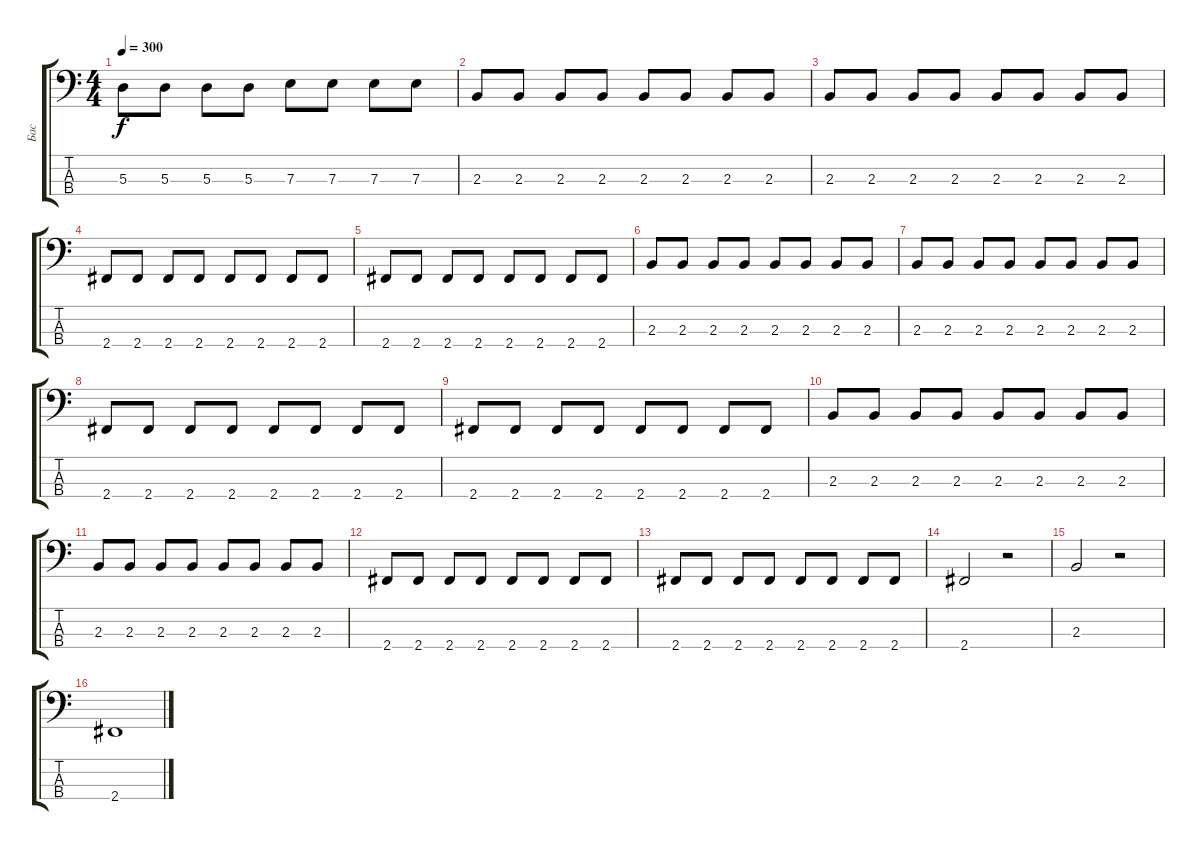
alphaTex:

\track ("Бас" "Бас") {instrument electricbasspick}
\staff {score tabs}
\tuning (G2 D2 A1 E1) {hide}
\ts (4 4)
\tempo 300
\clef f4
\ks c
5.3.8{dy f} 5.3.8 5.3.8 5.3.8 7.3.8 7.3.8 7.3.8 7.3.8 |
2.3.8 2.3.8 2.3.8 2.3.8 2.3.8 2.3.8 2.3.8 2.3.8 |
2.3.8 2.3.8 2.3.8 2.3.8 2.3.8 2.3.8 2.3.8 2.3.8 |
2.4.8 2.4.8 2.4.8 2.4.8 2.4.8 2.4.8 2.4.8 2.4.8 |
2.4.8 2.4.8 2.4.8 2.4.8 2.4.8 2.4.8 2.4.8 2.4.8 |
2.3.8 2.3.8 2.3.8 2.3.8 2.3.8 2.3.8 2.3.8 2.3.8 |
2.3.8 2.3.8 2.3.8 2.3.8 2.3.8 2.3.8 2.3.8 2.3.8 |
2.4.8 2.4.8 2.4.8 2.4.8 2.4.8 2.4.8 2.4.8 2.4.8 |
2.4.8 2.4.8 2.4.8 2.4.8 2.4.8 2.4.8 2.4.8 2.4.8 |
2.3.8 2.3.8 2.3.8 2.3.8 2.3.8 2.3.8 2.3.8 2.3.8 |
2.3.8 2.3.8 2.3.8 2.3.8 2.3.8 2.3.8 2.3.8 2.3.8 |
2.4.8 2.4.8 2.4.8 2.4.8 2.4.8 2.4.8 2.4.8 2.4.8 |
2.4.8 2.4.8 2.4.8 2.4.8 2.4.8 2.4.8 2.4.8 2.4.8 |
2.4.2 r.2 |
2.3.2 r.2 |
2.4.1
